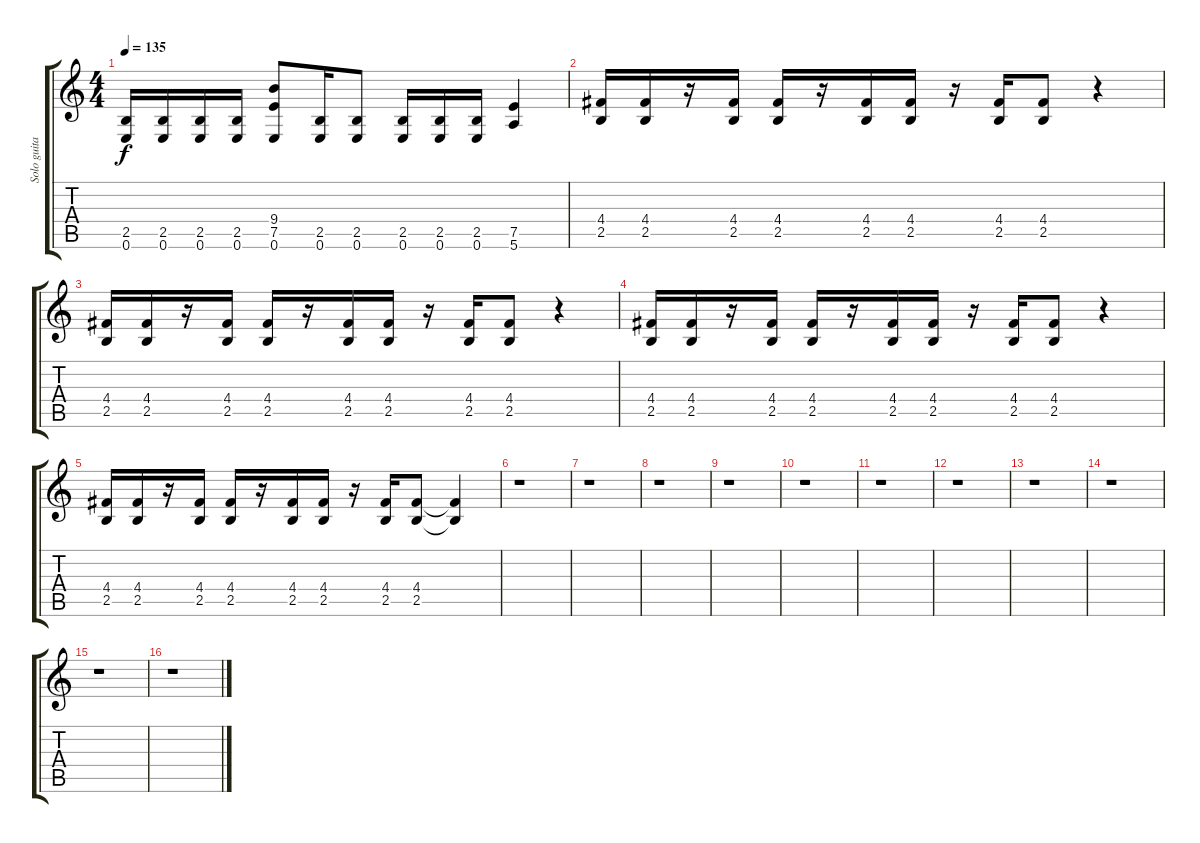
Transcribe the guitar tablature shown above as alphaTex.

\track ("Solo guitar" "Solo guita") {instrument distortionguitar}
\staff {score tabs}
\tuning (E4 B3 G3 D3 A2 E2) {hide}
\ts (4 4)
\tempo 135
\clef g2
\ks c
(2.5 0.6).16{dy f} (2.5 0.6).16 (2.5 0.6).16 (2.5 0.6).16 (9.4 7.5 0.6).8 (2.5 0.6).16 (2.5 0.6).8 (2.5 0.6).16 (2.5 0.6).16 (2.5 0.6).16 (7.5 5.6).4 |
(4.4 2.5).16 (4.4 2.5).16 r.16 (4.4 2.5).16 (4.4 2.5).16 r.16 (4.4 2.5).16 (4.4 2.5).16 r.16 (4.4 2.5).16 (4.4 2.5).8 r.4 |
(4.4 2.5).16 (4.4 2.5).16 r.16 (4.4 2.5).16 (4.4 2.5).16 r.16 (4.4 2.5).16 (4.4 2.5).16 r.16 (4.4 2.5).16 (4.4 2.5).8 r.4 |
(4.4 2.5).16 (4.4 2.5).16 r.16 (4.4 2.5).16 (4.4 2.5).16 r.16 (4.4 2.5).16 (4.4 2.5).16 r.16 (4.4 2.5).16 (4.4 2.5).8 r.4 |
(4.4 2.5).16 (4.4 2.5).16 r.16 (4.4 2.5).16 (4.4 2.5).16 r.16 (4.4 2.5).16 (4.4 2.5).16 r.16 (4.4 2.5).16 (4.4 2.5).8 (4.4{t} 2.5{t}).4 |
r.1 |
r.1 |
r.1 |
r.1 |
r.1 |
r.1 |
r.1 |
r.1 |
r.1 |
r.1 |
r.1
